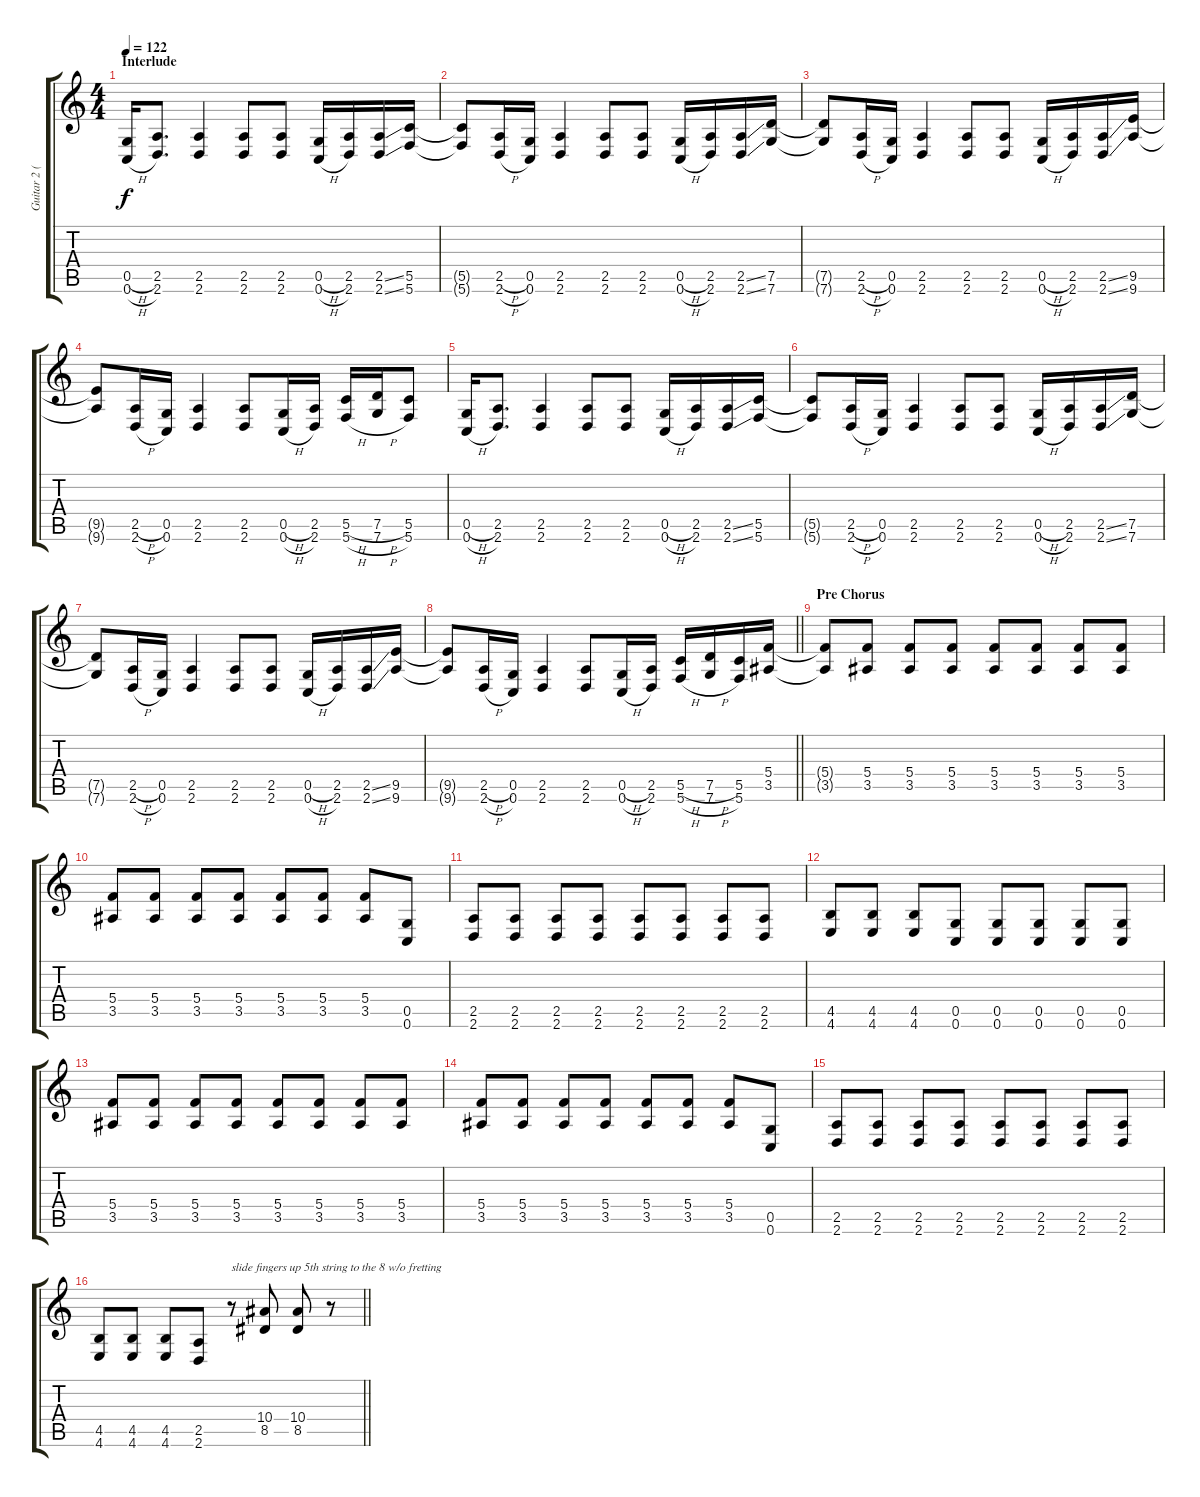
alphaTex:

\track ("Guitar 2 (Robin)" "Guitar 2 (") {instrument distortionguitar}
\staff {score tabs}
\tuning (D4 A3 F3 C3 G2 C2) {hide}
\ts (4 4)
\section ("" "Interlude")
\tempo 122
\clef g2
\ks c
(0.5{h} 0.6{h}).16{dy f} (2.5 2.6).8{d} (2.5 2.6).4 (2.5 2.6).8 (2.5 2.6).8 (0.5{h} 0.6{h}).16 (2.5 2.6).16 (2.5{ss} 2.6{ss}).16 (5.5 5.6).16 |
(5.5{t} 5.6{t}).8 (2.5{h} 2.6{h}).16 (0.5 0.6).16 (2.5 2.6).4 (2.5 2.6).8 (2.5 2.6).8 (0.5{h} 0.6{h}).16 (2.5 2.6).16 (2.5{ss} 2.6{ss}).16 (7.5 7.6).16 |
(7.5{t} 7.6{t}).8 (2.5{h} 2.6{h}).16 (0.5 0.6).16 (2.5 2.6).4 (2.5 2.6).8 (2.5 2.6).8 (0.5{h} 0.6{h}).16 (2.5 2.6).16 (2.5{ss} 2.6{ss}).16 (9.5 9.6).16 |
(9.5{t} 9.6{t}).8 (2.5{h} 2.6{h}).16 (0.5 0.6).16 (2.5 2.6).4 (2.5 2.6).8 (0.5{h} 0.6{h}).16 (2.5 2.6).16 (5.5{h} 5.6{h}).16 (7.5{h} 7.6{h}).16 (5.5 5.6).8 |
(0.5{h} 0.6{h}).16 (2.5 2.6).8{d} (2.5 2.6).4 (2.5 2.6).8 (2.5 2.6).8 (0.5{h} 0.6{h}).16 (2.5 2.6).16 (2.5{ss} 2.6{ss}).16 (5.5 5.6).16 |
(5.5{t} 5.6{t}).8 (2.5{h} 2.6{h}).16 (0.5 0.6).16 (2.5 2.6).4 (2.5 2.6).8 (2.5 2.6).8 (0.5{h} 0.6{h}).16 (2.5 2.6).16 (2.5{ss} 2.6{ss}).16 (7.5 7.6).16 |
(7.5{t} 7.6{t}).8 (2.5{h} 2.6{h}).16 (0.5 0.6).16 (2.5 2.6).4 (2.5 2.6).8 (2.5 2.6).8 (0.5{h} 0.6{h}).16 (2.5 2.6).16 (2.5{ss} 2.6{ss}).16 (9.5 9.6).16 |
\barLineRight lightlight
(9.5{t} 9.6{t}).8 (2.5{h} 2.6{h}).16 (0.5 0.6).16 (2.5 2.6).4 (2.5 2.6).8 (0.5{h} 0.6{h}).16 (2.5 2.6).16 (5.5{h} 5.6{h}).16 (7.5{h} 7.6{h}).16 (5.5 5.6).16 (5.4 3.5).16 |
\section ("" "Pre Chorus")
(5.4{t} 3.5{t}).8 (5.4 3.5).8 (5.4 3.5).8 (5.4 3.5).8 (5.4 3.5).8 (5.4 3.5).8 (5.4 3.5).8 (5.4 3.5).8 |
(5.4 3.5).8 (5.4 3.5).8 (5.4 3.5).8 (5.4 3.5).8 (5.4 3.5).8 (5.4 3.5).8 (5.4 3.5).8 (0.5 0.6).8 |
(2.5 2.6).8 (2.5 2.6).8 (2.5 2.6).8 (2.5 2.6).8 (2.5 2.6).8 (2.5 2.6).8 (2.5 2.6).8 (2.5 2.6).8 |
(4.5 4.6).8 (4.5 4.6).8 (4.5 4.6).8 (0.5 0.6).8 (0.5 0.6).8 (0.5 0.6).8 (0.5 0.6).8 (0.5 0.6).8 |
(5.4 3.5).8 (5.4 3.5).8 (5.4 3.5).8 (5.4 3.5).8 (5.4 3.5).8 (5.4 3.5).8 (5.4 3.5).8 (5.4 3.5).8 |
(5.4 3.5).8 (5.4 3.5).8 (5.4 3.5).8 (5.4 3.5).8 (5.4 3.5).8 (5.4 3.5).8 (5.4 3.5).8 (0.5 0.6).8 |
(2.5 2.6).8 (2.5 2.6).8 (2.5 2.6).8 (2.5 2.6).8 (2.5 2.6).8 (2.5 2.6).8 (2.5 2.6).8 (2.5 2.6).8 |
\barLineRight lightlight
(4.5 4.6).8 (4.5 4.6).8 (4.5 4.6).8 (2.5 2.6).8 r.8{txt "slide fingers up 5th string to the 8 w/o fretting"} (10.4 8.5).8 (10.4 8.5).8 r.8
